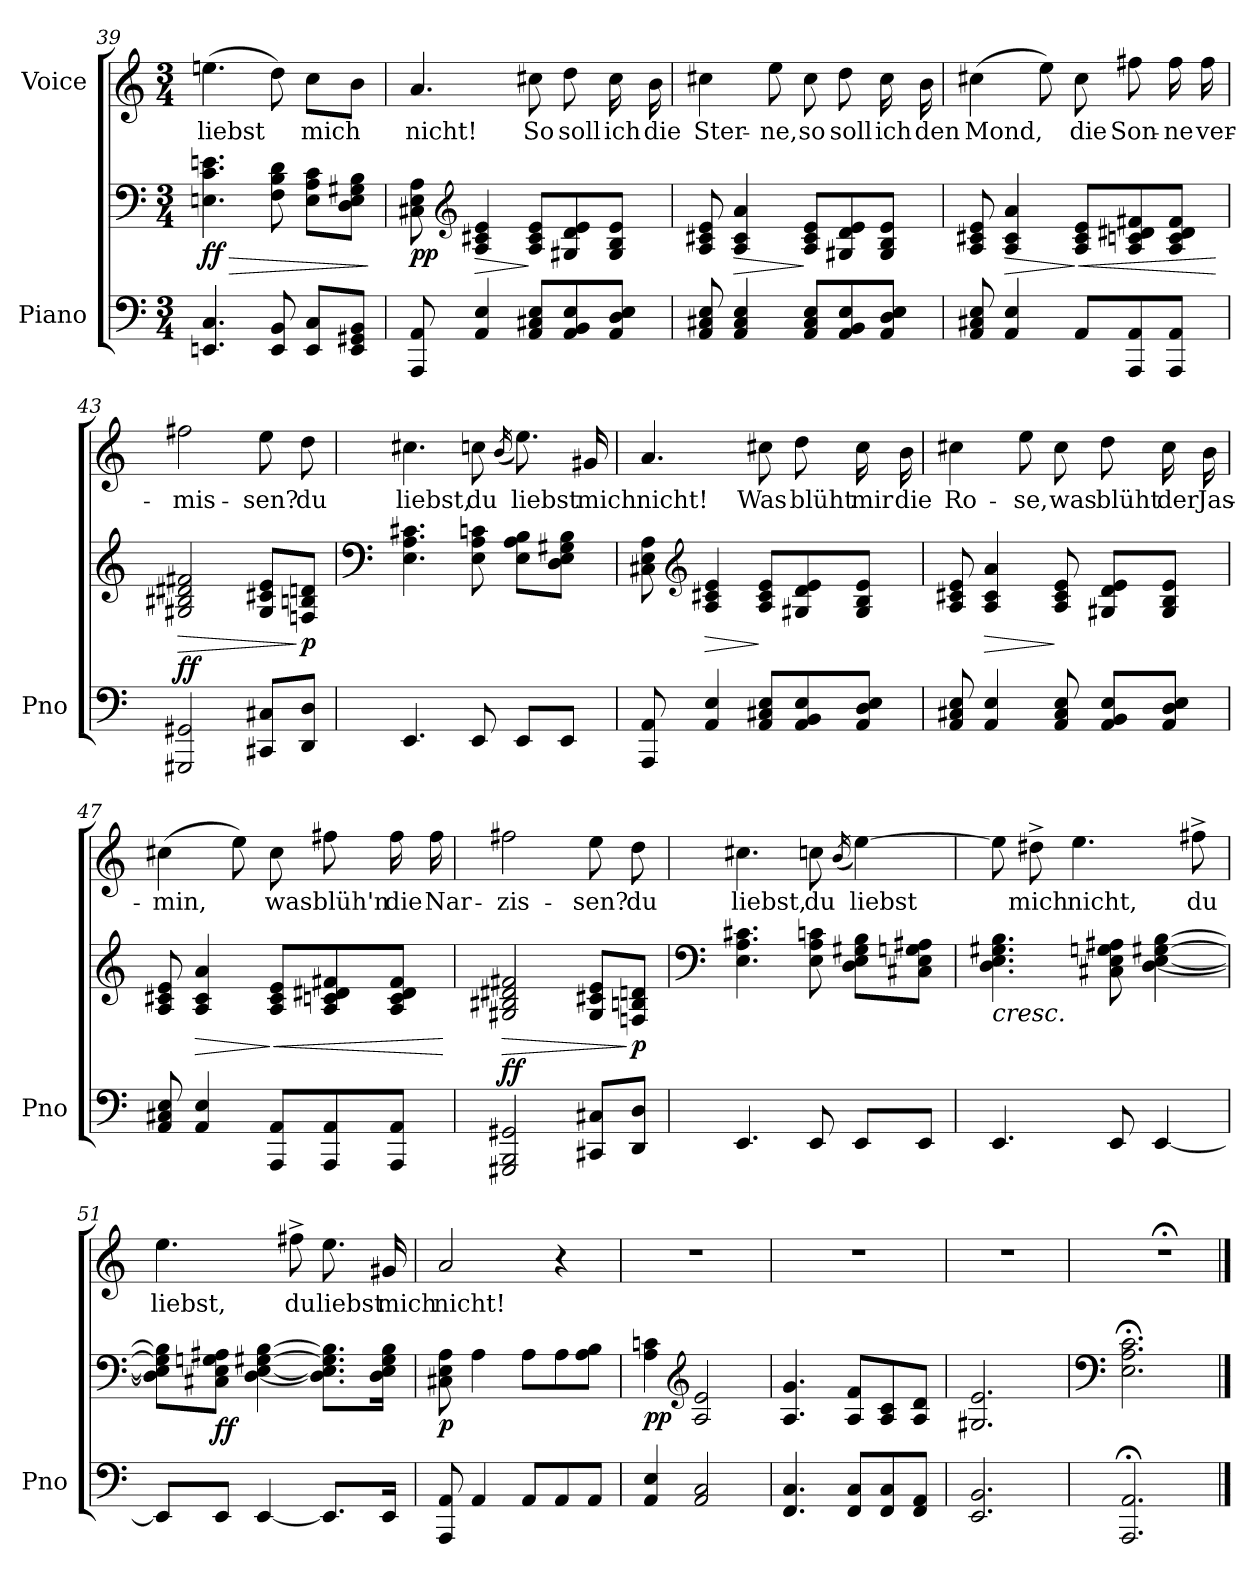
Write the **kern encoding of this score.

**kern	**kern	**dynam	**kern	**text
*part2	*part2	*part2	*part1	*part1
*staff3	*staff2	*staff2/3	*staff1	*staff1
*I"Piano	*	*	*I"Voice	*
*I'Pno	*	*	*	*
*clefF4	*clefF4	*	*clefG2	*
*k[]	*k[]	*	*k[]	*
*M3/4	*M3/4	*	*M3/4	*
=39	=39	=39	=39	=39
!	!	!LO:HP:b	!	!LO:LY:b
!	!	!LO:DY:n=1:b	!	!
4.EEn/ 4.C/	4.En\ 4.c\ 4.en\	> ff	(4.een\	liebst
8EE/ 8BB/	8F\ 8B\ 8d\	.	8dd\)	.
!	!	!	!	!LO:LY:b
8EE/ 8C/L	8E\ 8A\ 8c\L	.	8cc\L	mich
8EE/ 8GG#X/ 8BB/J	8D\ 8E\ 8G#X\ 8B\J	.	8b\J	.
.	.	]	.	.
=40	=40	=40	=40	=40
!	!	!LO:DY:b	!	!LO:LY:b
8AAA/ 8AA/	8C#X\ 8E\ 8A\	pp	4.a/	nicht!
*	*clefG2	*	*	*
!	!	!LO:HP:b	!	!
4AA/ 4E/	4A/ 4c#X/ 4e/	>	.	.
!	!	!	!	!LO:LY:b
8AA/ 8C#X/ 8E/L	8A/ 8c#/ 8e/L	]	8cc#X\	So
!	!	!	!	!LO:LY:b
8AA/ 8BB/ 8E/	8G#X/ 8d/ 8e/	.	8dd\	soll
!	!	!	!	!LO:LY:b
8AA/ 8D/ 8E/J	8G#/ 8B/ 8e/J	.	16cc#\	ich
!	!	!	!	!LO:LY:b
.	.	.	16b\	die
!!LO:LB:g=z
=41	=41	=41	=41	=41
!	!	!	!	!LO:LY:b
8AA/ 8C#X/ 8E/	8A/ 8c#X/ 8e/	.	4cc#X\	Ster-
!	!	!LO:HP:b	!	!
4AA/ 4C#/ 4E/	4A/ 4c#/ 4a/	>	.	.
!	!	!	!	!LO:LY:b
.	.	.	8ee\	-ne,
!	!	!	!	!LO:LY:b
8AA/ 8C#/ 8E/L	8A/ 8c#/ 8e/L	]	8cc#\	so
!	!	!	!	!LO:LY:b
8AA/ 8BB/ 8E/	8G#X/ 8d/ 8e/	.	8dd\	soll
!	!	!	!	!LO:LY:b
8AA/ 8D/ 8E/J	8G#/ 8B/ 8e/J	.	16cc#\	ich
!	!	!	!	!LO:LY:b
.	.	.	16b\	den
=42	=42	=42	=42	=42
!	!	!	!	!LO:LY:b
8AA/ 8C#X/ 8E/	8A/ 8c#X/ 8e/	.	(4cc#X\	Mond,
!	!	!LO:HP:b	!	!
4AA/ 4E/	4A/ 4c#/ 4a/	>	.	.
.	.	.	8ee\)	.
!	!	!LO:HP:n=1:b	!	!LO:LY:b
8AA/L	8A/ 8c#/ 8e/L	] <	8cc#\	die
!	!	!	!	!LO:LY:b
8AAA/ 8AA/	8A/ 8cn/ 8d#X/ 8f#X/	.	8ff#X\	Son-
!	!	!	!	!LO:LY:b
8AAA/ 8AA/J	8A/ 8c/ 8d#/ 8f#/J	.	16ff#\	-ne
!	!	!	!	!LO:LY:b
.	.	.	16ff#\	ver-
.	.	[	.	.
=43	=43	=43	=43	=43
!	!	!LO:HP:b	!	!LO:LY:b
!	!	!LO:DY:n=1:a=2	!	!
2GGG#X/ 2GG#X/	2G#X/ 2B#X/ 2d#X/ 2f#X/	> ff	2ff#X\	-mis-
!	!	!	!	!LO:LY:b
8CC#X/ 8C#X/L	8G#/ 8c#X/ 8e/L	.	8ee\	-sen?
!	!	!LO:DY:n=2:b	!	!LO:LY:b
8DD/ 8D/J	8Fn/ 8Bn/ 8dn/J	] p	8dd\	du
=44	=44	=44	=44	=44
*	*clefF4	*	*	*
!	!	!	!	!LO:LY:b
4.EE/	4.E\ 4.A\ 4.c#X\	.	4.cc#X\	liebst,
!	!	!	!	!LO:LY:b
8EE/	8E\ 8A\ 8cn\	.	8ccn\	du
.	.	.	(16qb/	.
!	!	!	!	!LO:LY:b
8EE/L	8E\ 8A\ 8B\L	.	8.ee\)	liebst
8EE/J	8D\ 8E\ 8G#X\ 8B\J	.	.	.
!	!	!	!	!LO:LY:b
.	.	.	16g#X/	mich
!!LO:LB:g=z
=45	=45	=45	=45	=45
!	!	!	!	!LO:LY:b
8AAA/ 8AA/	8C#X\ 8E\ 8A\	.	4.a/	nicht!
*	*clefG2	*	*	*
!	!	!LO:HP:b	!	!
4AA/ 4E/	4A/ 4c#X/ 4e/	>	.	.
!	!	!	!	!LO:LY:b
8AA/ 8C#X/ 8E/L	8A/ 8c#/ 8e/L	]	8cc#X\	Was
!	!	!	!	!LO:LY:b
8AA/ 8BB/ 8E/	8G#X/ 8d/ 8e/	.	8dd\	blüht
!	!	!	!	!LO:LY:b
8AA/ 8D/ 8E/J	8G#/ 8B/ 8e/J	.	16cc#\	mir
!	!	!	!	!LO:LY:b
.	.	.	16b\	die
=46	=46	=46	=46	=46
!	!	!	!	!LO:LY:b
8AA/ 8C#X/ 8E/	8A/ 8c#X/ 8e/	.	4cc#X\	Ro-
!	!	!LO:HP:b	!	!
4AA/ 4E/	4A/ 4c#/ 4a/	>	.	.
!	!	!	!	!LO:LY:b
.	.	.	8ee\	-se,
!	!	!	!	!LO:LY:b
8AA/ 8C#/ 8E/	8A/ 8c#/ 8e/	]	8cc#\	was
!	!	!	!	!LO:LY:b
8AA/ 8BB/ 8E/L	8G#X/ 8d/ 8e/L	.	8dd\	blüht
!	!	!	!	!LO:LY:b
8AA/ 8D/ 8E/J	8G#/ 8B/ 8e/J	.	16cc#\	der
!	!	!	!	!LO:LY:b
.	.	.	16b\	Jas-
=47	=47	=47	=47	=47
!	!	!	!	!LO:LY:b
8AA/ 8C#X/ 8E/	8A/ 8c#X/ 8e/	.	(4cc#X\	-min,
!	!	!LO:HP:b	!	!
4AA/ 4E/	4A/ 4c#/ 4a/	>	.	.
.	.	.	8ee\)	.
!	!	!LO:HP:n=1:b	!	!LO:LY:b
8AAA/ 8AA/L	8A/ 8c#/ 8e/L	] <	8cc#\	was
!	!	!	!	!LO:LY:b
8AAA/ 8AA/	8A/ 8cn/ 8d#X/ 8f#X/	.	8ff#X\	blüh'n
!	!	!	!	!LO:LY:b
8AAA/ 8AA/J	8A/ 8c/ 8d#/ 8f#/J	.	16ff#\	die
!	!	!	!	!LO:LY:b
.	.	.	16ff#\	Nar-
.	.	[	.	.
=48	=48	=48	=48	=48
!	!	!LO:HP:b	!	!LO:LY:b
!	!	!LO:DY:n=1:a=2	!	!
2GGG#X/ 2BBB/ 2GG#X/	2G#X/ 2B#X/ 2d#X/ 2f#X/	> ff	2ff#X\	-zis-
!	!	!	!	!LO:LY:b
8CC#X/ 8C#X/L	8G#/ 8c#X/ 8e/L	.	8ee\	-sen?
!	!	!LO:DY:n=2:b	!	!LO:LY:b
8DD/ 8D/J	8Fn/ 8Bn/ 8dn/J	] p	8dd\	du
!!LO:LB:g=z
=49	=49	=49	=49	=49
*	*clefF4	*	*	*
!	!	!	!	!LO:LY:b
4.EE/	4.E\ 4.A\ 4.c#X\	.	4.cc#X\	liebst,
!	!	!	!	!LO:LY:b
8EE/	8E\ 8A\ 8cn\	.	8ccn\	du
.	.	.	(16qb/	.
!	!	!	!	!LO:LY:b
8EE/L	8D\ 8E\ 8G#X\ 8B\L	.	[4ee\)	liebst
8EE/J	8C#X\ 8E\ 8Gn\ 8A#X\J	.	.	.
=50	=50	=50	=50	=50
!	!LO:TX:b:i:t=cresc.	!	!	!
4.EE/	4.D\ 4.E\ 4.G#X\ 4.B\	.	8ee\]	.
!	!	!	!	!LO:LY:b
.	.	.	8dd#X^\	mich
!	!	!	!	!LO:LY:b
.	.	.	4.ee\	nicht,
8EE/	8C#X\ 8E\ 8Gn\ 8A#X\	.	.	.
[4EE/	[4D\ [4E\ [4G#X\ [4B\	.	.	.
!	!	!	!	!LO:LY:b
.	.	.	8ff#X^\	du
=51	=51	=51	=51	=51
!	!	!	!	!LO:LY:b
8EE/L]	8D\] 8E\] 8G#\] 8B\]L	.	4.ee\	liebst,
!	!	!LO:DY:b	!	!
8EE/J	8C#X\ 8E\ 8Gn\ 8A#X\J	ff	.	.
[4EE/	[4D\ [4E\ [4G#X\ [4B\	.	.	.
!	!	!	!	!LO:LY:b
.	.	.	8ff#X^\	du
!	!	!	!	!LO:LY:b
8.EE/L]	8.D\] 8.E\] 8.G#\] 8.B\]L	.	8.ee\	liebst
!	!	!	!	!LO:LY:b
16EE/Jk	16D\ 16E\ 16G#\ 16B\Jk	.	16g#X/	mich
=52	=52	=52	=52	=52
!	!	!LO:DY:b	!	!LO:LY:b
8AAA/ 8AA/	8C#X\ 8E\ 8A\	p	2a/	nicht!
4AA/	4A\	.	.	.
8AA/L	8A\L	.	.	.
8AA/	8A\	.	4r	.
8AA/J	8A\ 8B\J	.	.	.
=53	=53	=53	=53	=53
!	!	!LO:DY:b	!	!
4AA/ 4E/	4A\ 4cn\	pp	2.r	.
*	*clefG2	*	*	*
2AA/ 2C/	2A/ 2e/	.	.	.
=54	=54	=54	=54	=54
4.FF/ 4.C/	4.A/ 4.g/	.	2.r	.
8FF/ 8C/L	8A/ 8f/L	.	.	.
8FF/ 8C/	8A/ 8c/	.	.	.
8FF/ 8AA/J	8A/ 8d/J	.	.	.
=55	=55	=55	=55	=55
2.EE/ 2.BB/	2.G#X/ 2.e/	.	2.r	.
=56	=56	=56	=56	=56
*	*clefF4	*	*	*
2.AAA/;< 2.AA/;<	2.E\;< 2.A\;< 2.c\;<	.	2.r;<	.
==	==	==	==	==
*-	*-	*-	*-	*-
